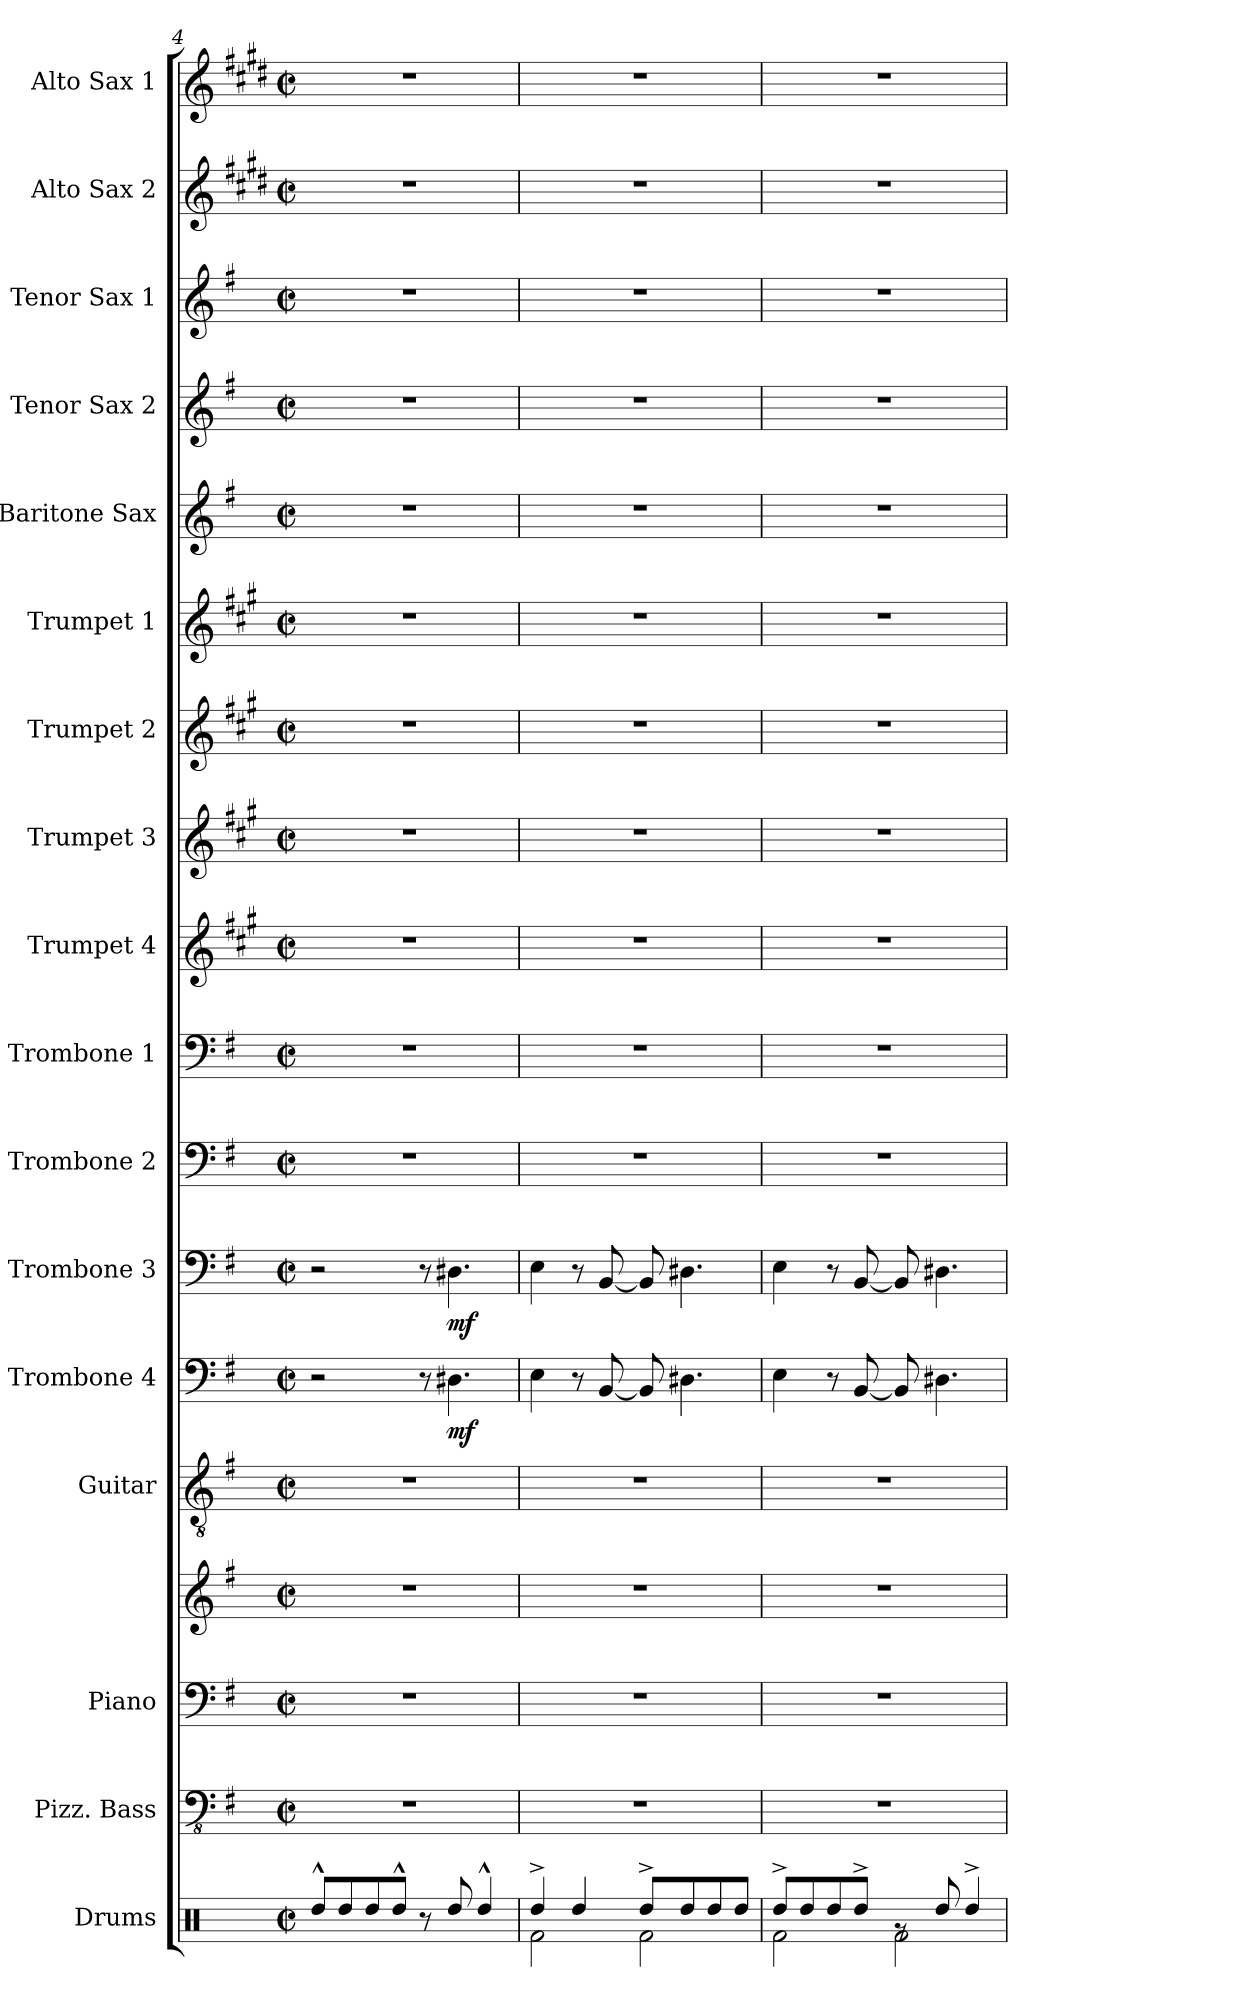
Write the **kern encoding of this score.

**kern	**kern	**kern	**kern	**kern	**kern	**dynam	**kern	**dynam	**kern	**kern	**kern	**kern	**kern	**kern	**kern	**kern	**kern	**kern	**kern
*part17	*part16	*part15	*part15	*part14	*part13	*part13	*part12	*part12	*part11	*part10	*part9	*part8	*part7	*part6	*part5	*part4	*part3	*part2	*part1
*staff18	*staff17	*staff16	*staff15	*staff14	*staff13	*staff13	*staff12	*staff12	*staff11	*staff10	*staff9	*staff8	*staff7	*staff6	*staff5	*staff4	*staff3	*staff2	*staff1
*I"Drums	*I"Pizz. Bass	*I"Piano	*	*I"Guitar	*I"Trombone 4	*	*I"Trombone 3	*	*I"Trombone 2	*I"Trombone 1	*I"Trumpet 4	*I"Trumpet 3	*I"Trumpet 2	*I"Trumpet 1	*I"Baritone Sax	*I"Tenor Sax 2	*I"Tenor Sax 1	*I"Alto Sax 2	*I"Alto Sax 1
*I'Drums	*I'Bass	*I'Piano	*	*I'Gtr.	*I'Tbn. 4	*	*I'Tbn. 3	*	*I'Tbn. 2	*I'Tbn. 1	*I'Tpt. 4	*I'Tpt. 3	*I'Tpt. 2	*I'Tpt. 1	*I'Bari	*I'Tenor 2	*I'Tenor 1	*I'Alto 2	*I'Alto 1
*clefX	*clefFv4	*clefF4	*clefG2	*clefGv2	*clefF4	*	*clefF4	*	*clefF4	*clefF4	*clefG2	*clefG2	*clefG2	*clefG2	*clefG2	*clefG2	*clefG2	*clefG2	*clefG2
*	*	*	*	*	*	*	*	*	*	*	*ITrd1c2	*ITrd1c2	*ITrd1c2	*ITrd1c2	*ITrd12c21	*ITrd8c14	*ITrd8c14	*ITrd5c9	*ITrd5c9
*k[]	*k[f#]	*k[f#]	*k[f#]	*k[f#]	*k[f#]	*	*k[f#]	*	*k[f#]	*k[f#]	*k[f#]	*k[f#]	*k[f#]	*k[f#]	*k[f#]	*k[f#]	*k[f#]	*k[f#]	*k[f#]
*M2/2	*M2/2	*M2/2	*M2/2	*M2/2	*M2/2	*	*M2/2	*	*M2/2	*M2/2	*M2/2	*M2/2	*M2/2	*M2/2	*M2/2	*M2/2	*M2/2	*M2/2	*M2/2
*met(c|)	*met(c|)	*met(c|)	*met(c|)	*met(c|)	*met(c|)	*	*met(c|)	*	*met(c|)	*met(c|)	*met(c|)	*met(c|)	*met(c|)	*met(c|)	*met(c|)	*met(c|)	*met(c|)	*met(c|)	*met(c|)
=4	=4	=4	=4	=4	=4	=4	=4	=4	=4	=4	=4	=4	=4	=4	=4	=4	=4	=4	=4
8Rdd^^/L	1r	1r	1r	1r	2r	.	2r	.	1r	1r	1r	1r	1r	1r	1r	1r	1r	1r	1r
8Rdd/	.	.	.	.	.	.	.	.	.	.	.	.	.	.	.	.	.	.	.
8Rdd/	.	.	.	.	.	.	.	.	.	.	.	.	.	.	.	.	.	.	.
8Rdd^^/J	.	.	.	.	.	.	.	.	.	.	.	.	.	.	.	.	.	.	.
8r	.	.	.	.	8r	.	8r	.	.	.	.	.	.	.	.	.	.	.	.
!	!	!	!	!	!	!LO:DY:b	!	!LO:DY:b	!	!	!	!	!	!	!	!	!	!	!
8Rdd/	.	.	.	.	4.D#X\	mf	4.D#X\	mf	.	.	.	.	.	.	.	.	.	.	.
4Rdd^^/	.	.	.	.	.	.	.	.	.	.	.	.	.	.	.	.	.	.	.
=5	=5	=5	=5	=5	=5	=5	=5	=5	=5	=5	=5	=5	=5	=5	=5	=5	=5	=5	=5
*^	*	*	*	*	*	*	*	*	*	*	*	*	*	*	*	*	*	*	*
4Rdd^/	2Rf\	1r	1r	1r	1r	4E\	.	4E\	.	1r	1r	1r	1r	1r	1r	1r	1r	1r	1r	1r
4Rdd/	.	.	.	.	.	8r	.	8r	.	.	.	.	.	.	.	.	.	.	.	.
.	.	.	.	.	.	[8BB/	.	[8BB/	.	.	.	.	.	.	.	.	.	.	.	.
8Rdd^/L	2Rf\	.	.	.	.	8BB/]	.	8BB/]	.	.	.	.	.	.	.	.	.	.	.	.
8Rdd/	.	.	.	.	.	4.D#X\	.	4.D#X\	.	.	.	.	.	.	.	.	.	.	.	.
8Rdd/	.	.	.	.	.	.	.	.	.	.	.	.	.	.	.	.	.	.	.	.
8Rdd/J	.	.	.	.	.	.	.	.	.	.	.	.	.	.	.	.	.	.	.	.
=6	=6	=6	=6	=6	=6	=6	=6	=6	=6	=6	=6	=6	=6	=6	=6	=6	=6	=6	=6	=6
8Rdd^/L	2Rf\	1r	1r	1r	1r	4E\	.	4E\	.	1r	1r	1r	1r	1r	1r	1r	1r	1r	1r	1r
8Rdd/	.	.	.	.	.	.	.	.	.	.	.	.	.	.	.	.	.	.	.	.
8Rdd/	.	.	.	.	.	8r	.	8r	.	.	.	.	.	.	.	.	.	.	.	.
8Rdd^/J	.	.	.	.	.	[8BB/	.	[8BB/	.	.	.	.	.	.	.	.	.	.	.	.
8rg	2Rf\	.	.	.	.	8BB/]	.	8BB/]	.	.	.	.	.	.	.	.	.	.	.	.
8Rdd/	.	.	.	.	.	4.D#X\	.	4.D#X\	.	.	.	.	.	.	.	.	.	.	.	.
4Rdd^/	.	.	.	.	.	.	.	.	.	.	.	.	.	.	.	.	.	.	.	.
*v	*v	*	*	*	*	*	*	*	*	*	*	*	*	*	*	*	*	*	*	*
=	=	=	=	=	=	=	=	=	=	=	=	=	=	=	=	=	=	=	=
*-	*-	*-	*-	*-	*-	*-	*-	*-	*-	*-	*-	*-	*-	*-	*-	*-	*-	*-	*-
